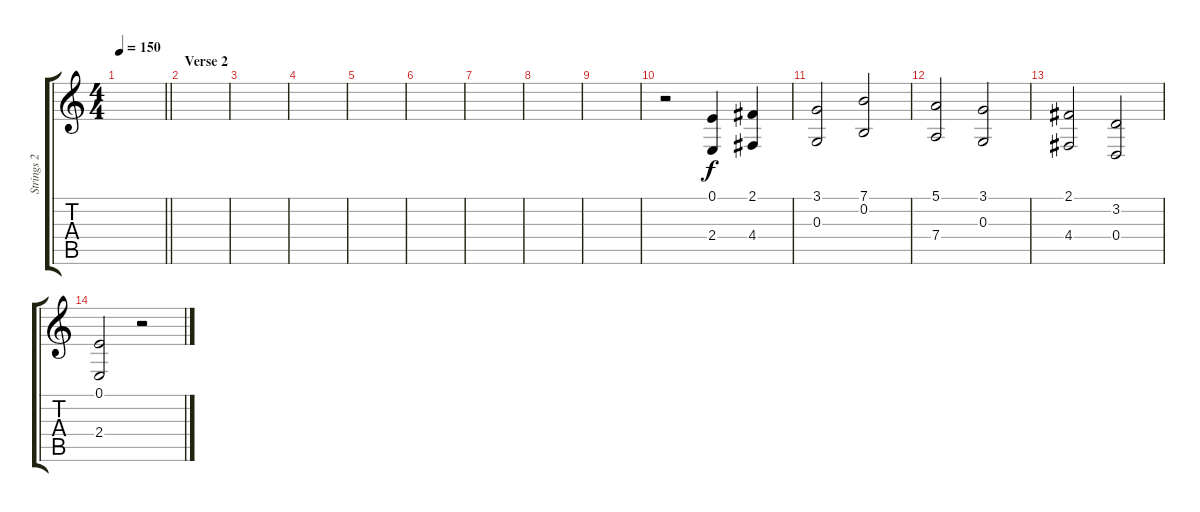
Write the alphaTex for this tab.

\track ("Strings 2" "Strings 2") {instrument synthstrings2}
\staff {score tabs}
\tuning (E4 B3 G3 D3 A2 E2) {hide}
\ts (4 4)
\tempo 150
\clef g2
\barLineRight lightlight
\ks c
|
\section ("" "Verse 2")
|
|
|
|
|
|
|
|
r.2 (0.1 2.4).4 (2.1 4.4).4 |
(3.1 0.3).2 (7.1 0.2).2 |
(5.1 7.4).2 (3.1 0.3).2 |
(2.1 4.4).2 (3.2 0.4).2 |
(0.1 2.4).2 r.2
